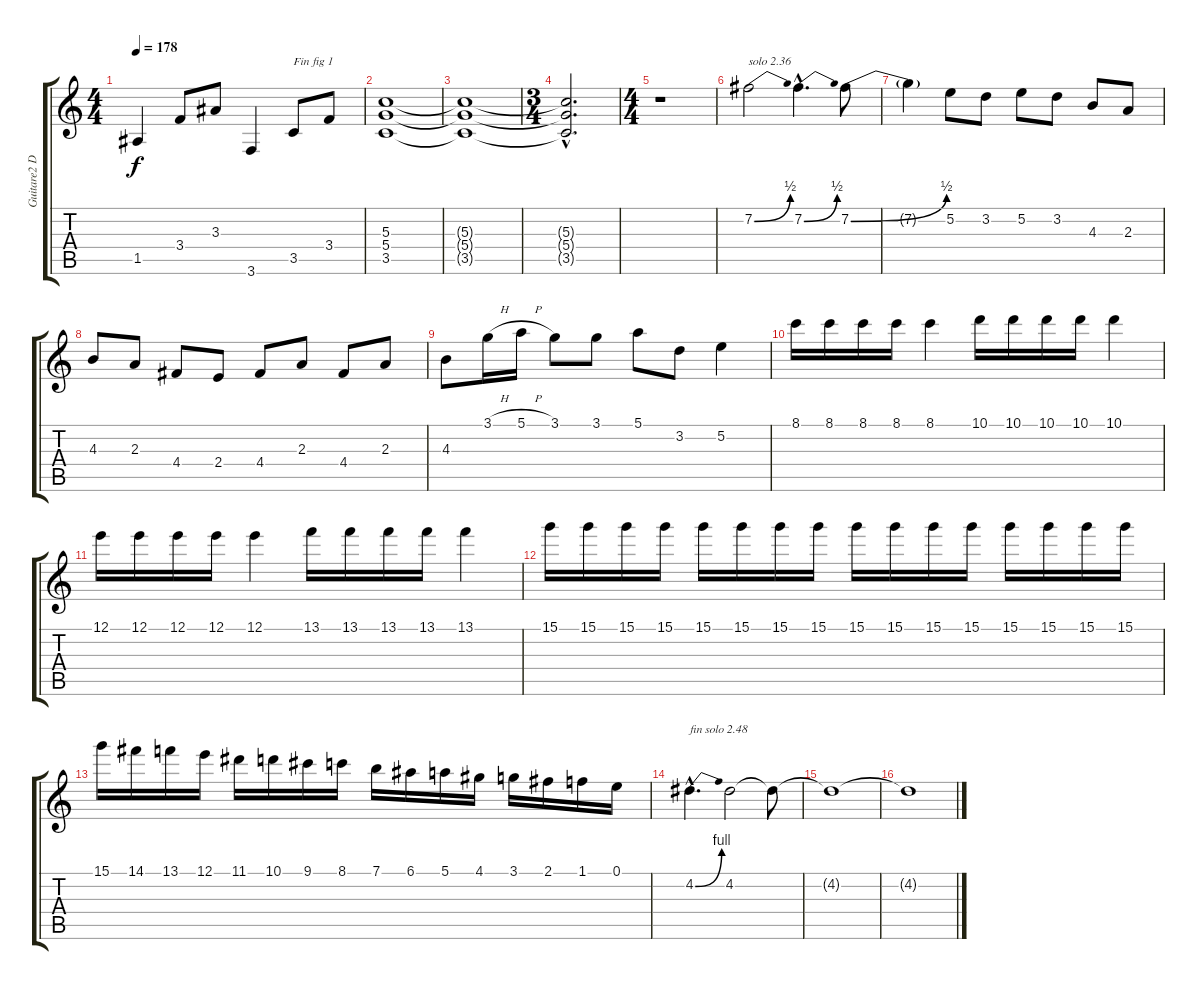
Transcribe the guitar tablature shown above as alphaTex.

\track ("Guitare2 Dr-D" "Guitare2 D") {instrument overdrivenguitar}
\staff {score tabs}
\tuning (E4 B3 G3 D3 A2 D2) {hide}
\ts (4 4)
\tempo 178
\clef g2
\ks c
1.5.4{dy f} 3.4.8 3.3.8 3.6.4 3.5.8{txt "Fin fig 1"} 3.4.8 |
(5.3 5.4 3.5).1 |
(5.3{t} 5.4{t} 3.5{t}).1 |
\ts (3 4)
(5.3{hac t} 5.4{hac t} 3.5{hac t}).2{d} |
\ts (4 4)
r.1 |
7.2{be (bend 0 0 60 2)}.2{txt "solo 2.36" volume 16 balance 8} 7.2{be (bend 0 0 60 2) hac}.4{d} 7.2{be (bend 0 0 60 2)}.8 |
7.2{t}.4 5.2.8 3.2.8 5.2.8 3.2.8 4.3.8 2.3.8 |
4.3.8 2.3.8 4.4.8 2.4.8 4.4.8 2.3.8 4.4.8 2.3.8 |
4.3.8 3.1{h}.16 5.1{h}.16 3.1.8 3.1.8 5.1.8 3.2.8 5.2.4 |
8.1.16 8.1.16 8.1.16 8.1.16 8.1.4 10.1.16 10.1.16 10.1.16 10.1.16 10.1.4 |
12.1.16 12.1.16 12.1.16 12.1.16 12.1.4 13.1.16 13.1.16 13.1.16 13.1.16 13.1.4 |
15.1.16 15.1.16 15.1.16 15.1.16 15.1.16 15.1.16 15.1.16 15.1.16 15.1.16 15.1.16 15.1.16 15.1.16 15.1.16 15.1.16 15.1.16 15.1.16 |
15.1.16 14.1.16 13.1.16 12.1.16 11.1.16 10.1.16 9.1.16 8.1.16 7.1.16 6.1.16 5.1.16 4.1.16 3.1.16 2.1.16 1.1.16 0.1.16 |
4.2{be (bend 0 0 60 4) hac}.4{d txt "fin solo 2.48"} 4.2.2 4.2{t}.8 |
4.2{t}.1{volume 1 balance 8} |
4.2{t}.1
